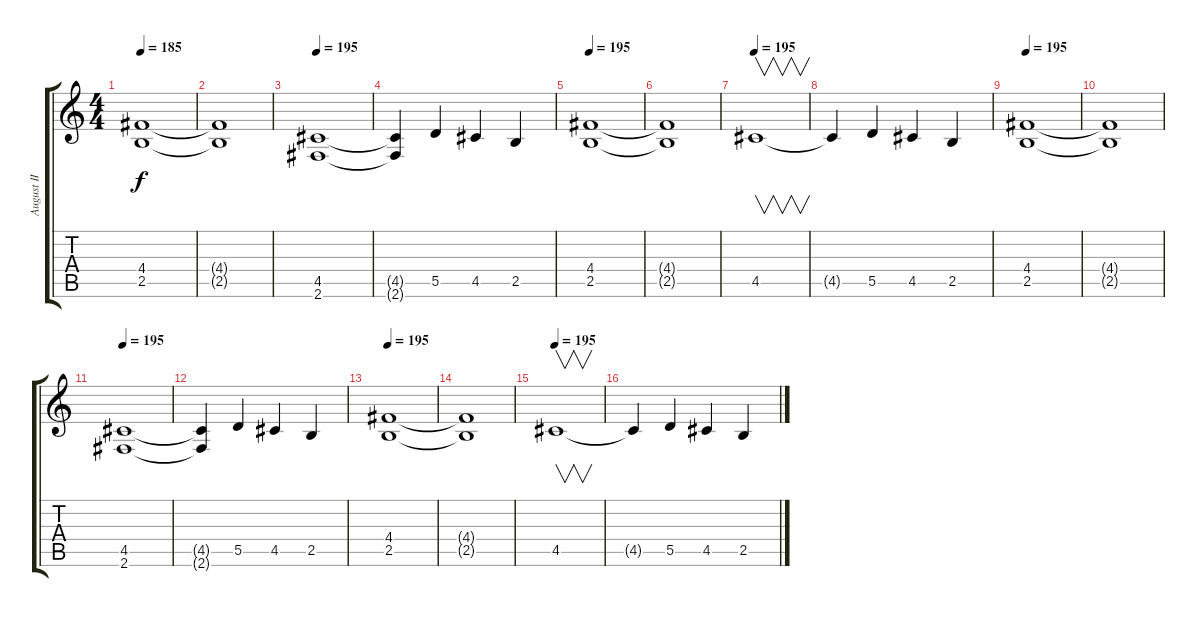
\track ("August II" "August II") {instrument distortionguitar}
\staff {score tabs}
\tuning (E4 B3 G3 D3 A2 E2) {hide}
\ts (4 4)
\tempo 185
\tempo 195
\tempo 185
\clef g2
\ks c
(4.4 2.5).1{dy f instrument distortionguitar} |
(4.4{t} 2.5{t}).1 |
\tempo 195
(4.5 2.6).1 |
(4.5{t} 2.6{t}).4 5.5.4 4.5.4 2.5.4 |
\tempo 195
(4.4 2.5).1 |
(4.4{t} 2.5{t}).1 |
\tempo 195
4.5.1{v} |
4.5{t}.4 5.5.4 4.5.4 2.5.4 |
\tempo 195
(4.4 2.5).1 |
(4.4{t} 2.5{t}).1 |
\tempo 195
(4.5 2.6).1 |
(4.5{t} 2.6{t}).4 5.5.4 4.5.4 2.5.4 |
\tempo 195
(4.4 2.5).1 |
(4.4{t} 2.5{t}).1 |
\tempo 195
4.5.1{v} |
4.5{t}.4 5.5.4 4.5.4 2.5.4
